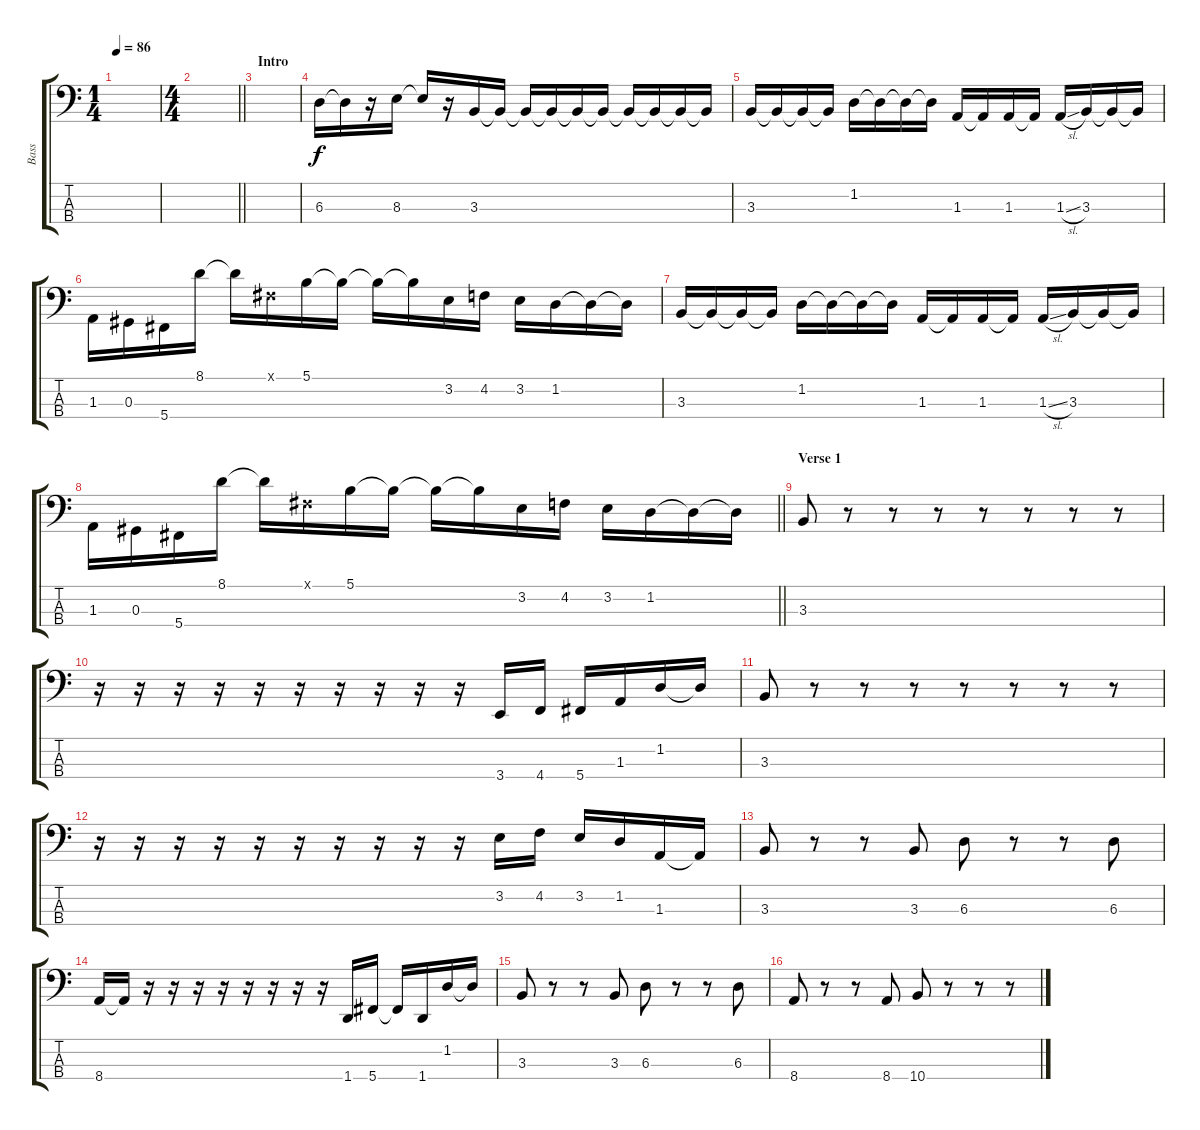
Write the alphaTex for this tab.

\track ("Bass" "Bass") {instrument electricbassfinger}
\staff {score tabs}
\tuning (Gb2 Db2 Ab1 Db1) {hide}
\ts (1 4)
\tempo 86
\clef f4
\ks c
|
\ts (4 4)
\barLineRight lightlight
|
\section ("" "Intro")
|
6.3.16 6.3{t}.16 r.16 8.3.16 8.3{t}.16 r.16 3.3.16 3.3{t}.16 3.3{t}.16 3.3{t}.16 3.3{t}.16 3.3{t}.16 3.3{t}.16 3.3{t}.16 3.3{t}.16 3.3{t}.16 |
3.3.16 3.3{t}.16 3.3{t}.16 3.3{t}.16 1.2.16 1.2{t}.16 1.2{t}.16 1.2{t}.16 1.3.16 1.3{t}.16 1.3.16 1.3{t}.16 1.3{sl}.16 3.3.16 3.3{t}.16 3.3{t}.16 |
1.3.16 0.3.16 5.4.16 8.1.16 8.1{t}.16 0.1{x}.16 5.1.16 5.1{t}.16 5.1{t}.16 5.1{t}.16 3.2.16 4.2.16 3.2.16 1.2.16 1.2{t}.16 1.2{t}.16 |
3.3.16 3.3{t}.16 3.3{t}.16 3.3{t}.16 1.2.16 1.2{t}.16 1.2{t}.16 1.2{t}.16 1.3.16 1.3{t}.16 1.3.16 1.3{t}.16 1.3{sl}.16 3.3.16 3.3{t}.16 3.3{t}.16 |
\barLineRight lightlight
1.3.16 0.3.16 5.4.16 8.1.16 8.1{t}.16 0.1{x}.16 5.1.16 5.1{t}.16 5.1{t}.16 5.1{t}.16 3.2.16 4.2.16 3.2.16 1.2.16 1.2{t}.16 1.2{t}.16 |
\section ("" "Verse 1")
3.3.8 r.8 r.8 r.8 r.8 r.8 r.8 r.8 |
r.16 r.16 r.16 r.16 r.16 r.16 r.16 r.16 r.16 r.16 3.4.16 4.4.16 5.4.16 1.3.16 1.2.16 1.2{t}.16 |
3.3.8 r.8 r.8 r.8 r.8 r.8 r.8 r.8 |
r.16 r.16 r.16 r.16 r.16 r.16 r.16 r.16 r.16 r.16 3.2.16 4.2.16 3.2.16 1.2.16 1.3.16 1.3{t}.16 |
3.3.8 r.8 r.8 3.3.8 6.3.8 r.8 r.8 6.3.8 |
8.4.16 8.4{t}.16 r.16 r.16 r.16 r.16 r.16 r.16 r.16 r.16 1.4.16 5.4.16 5.4{t}.16 1.4.16 1.2.16 1.2{t}.16 |
3.3.8 r.8 r.8 3.3.8 6.3.8 r.8 r.8 6.3.8 |
8.4.8 r.8 r.8 8.4.8 10.4.8 r.8 r.8 r.8
